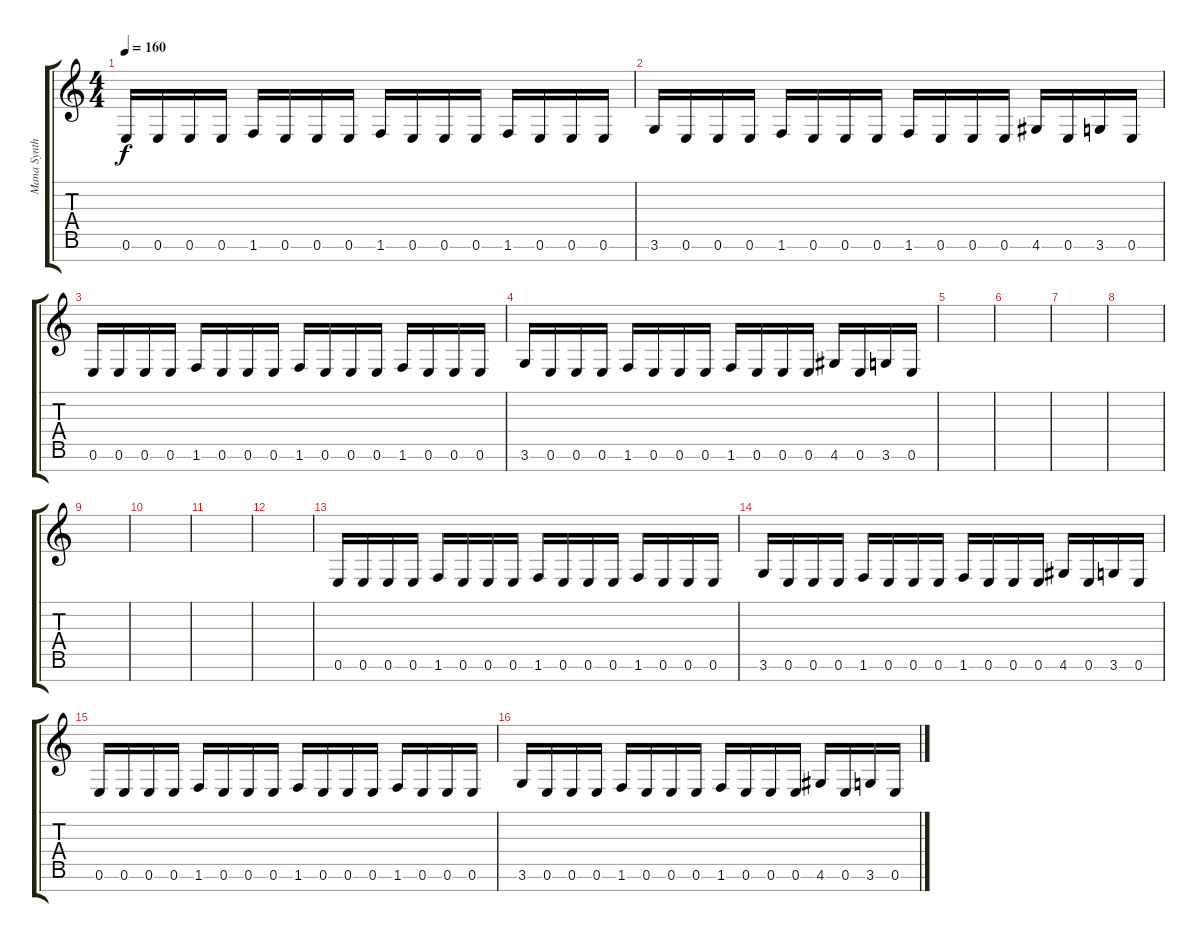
\track ("Mana Synth" "Mana Synth") {instrument synthbass1}
\staff {score tabs}
\tuning (E4 B3 G3 D3 A2 E2 B1) {hide}
\ts (4 4)
\tempo 160
\clef g2
\ks c
0.6.16{dy f} 0.6.16 0.6.16 0.6.16 1.6.16 0.6.16 0.6.16 0.6.16 1.6.16 0.6.16 0.6.16 0.6.16 1.6.16 0.6.16 0.6.16 0.6.16 |
3.6.16 0.6.16 0.6.16 0.6.16 1.6.16 0.6.16 0.6.16 0.6.16 1.6.16 0.6.16 0.6.16 0.6.16 4.6.16 0.6.16 3.6.16 0.6.16 |
0.6.16 0.6.16 0.6.16 0.6.16 1.6.16 0.6.16 0.6.16 0.6.16 1.6.16 0.6.16 0.6.16 0.6.16 1.6.16 0.6.16 0.6.16 0.6.16 |
3.6.16 0.6.16 0.6.16 0.6.16 1.6.16 0.6.16 0.6.16 0.6.16 1.6.16 0.6.16 0.6.16 0.6.16 4.6.16 0.6.16 3.6.16 0.6.16 |
|
|
|
|
|
|
|
|
0.6.16 0.6.16 0.6.16 0.6.16 1.6.16 0.6.16 0.6.16 0.6.16 1.6.16 0.6.16 0.6.16 0.6.16 1.6.16 0.6.16 0.6.16 0.6.16 |
3.6.16 0.6.16 0.6.16 0.6.16 1.6.16 0.6.16 0.6.16 0.6.16 1.6.16 0.6.16 0.6.16 0.6.16 4.6.16 0.6.16 3.6.16 0.6.16 |
0.6.16 0.6.16 0.6.16 0.6.16 1.6.16 0.6.16 0.6.16 0.6.16 1.6.16 0.6.16 0.6.16 0.6.16 1.6.16 0.6.16 0.6.16 0.6.16 |
3.6.16 0.6.16 0.6.16 0.6.16 1.6.16 0.6.16 0.6.16 0.6.16 1.6.16 0.6.16 0.6.16 0.6.16 4.6.16 0.6.16 3.6.16 0.6.16
